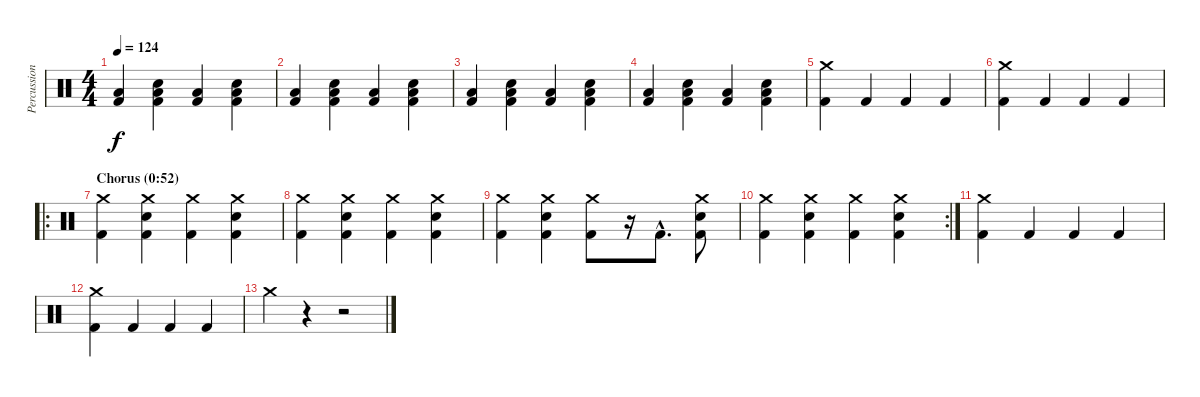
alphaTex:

\track ("Percussion" "Percussion") {instrument percussion}
\staff {score}
\articulation defaults
\ts (4 4)
\tempo 124
\clef neutral
\ks c
("Low Floor Tom (hit)" "Kick (hit) 2").4{dy f} ("Low Floor Tom (hit)" "Snare (hit) 2" "Kick (hit) 2").4 ("Low Floor Tom (hit)" "Kick (hit) 2").4 ("Low Floor Tom (hit)" "Snare (hit) 2" "Kick (hit) 2").4 |
("Low Floor Tom (hit)" "Kick (hit) 2").4 ("Low Floor Tom (hit)" "Snare (hit) 2" "Kick (hit) 2").4 ("Low Floor Tom (hit)" "Kick (hit) 2").4 ("Low Floor Tom (hit)" "Snare (hit) 2" "Kick (hit) 2").4 |
("Low Floor Tom (hit)" "Kick (hit) 2").4 ("Low Floor Tom (hit)" "Snare (hit) 2" "Kick (hit) 2").4 ("Low Floor Tom (hit)" "Kick (hit) 2").4 ("Low Floor Tom (hit)" "Snare (hit) 2" "Kick (hit) 2").4 |
("Low Floor Tom (hit)" "Kick (hit) 2").4 ("Low Floor Tom (hit)" "Snare (hit) 2" "Kick (hit) 2").4 ("Low Floor Tom (hit)" "Kick (hit) 2").4 ("Low Floor Tom (hit)" "Snare (hit) 2" "Kick (hit) 2").4 |
("Crash medium (hit)" "Kick (hit) 2").4 "Kick (hit) 2".4 "Kick (hit) 2".4 "Kick (hit) 2".4 |
("Crash medium (hit)" "Kick (hit) 2").4 "Kick (hit) 2".4 "Kick (hit) 2".4 "Kick (hit) 2".4 |
\ro
\section ("" "Chorus (0:52)")
("Crash medium (hit)" "Kick (hit) 2").4 ("Crash medium (hit)" "Snare (hit) 2" "Kick (hit) 2").4 ("Crash medium (hit)" "Kick (hit) 2").4 ("Crash medium (hit)" "Snare (hit) 2" "Kick (hit) 2").4 |
("Crash medium (hit)" "Kick (hit) 2").4 ("Crash medium (hit)" "Snare (hit) 2" "Kick (hit) 2").4 ("Crash medium (hit)" "Kick (hit) 2").4 ("Crash medium (hit)" "Snare (hit) 2" "Kick (hit) 2").4 |
("Crash medium (hit)" "Kick (hit) 2").4 ("Crash medium (hit)" "Snare (hit) 2" "Kick (hit) 2").4 ("Crash medium (hit)" "Kick (hit) 2").8 r.16 "Kick (hit) 2"{hac}.8{d} ("Crash medium (hit)" "Snare (hit) 2" "Kick (hit) 2").8 |
\rc 2
("Crash medium (hit)" "Kick (hit) 2").4 ("Crash medium (hit)" "Snare (hit) 2" "Kick (hit) 2").4 ("Crash medium (hit)" "Kick (hit) 2").4 ("Crash medium (hit)" "Snare (hit) 2" "Kick (hit) 2").4 |
("Crash medium (hit)" "Kick (hit) 2").4 "Kick (hit) 2".4 "Kick (hit) 2".4 "Kick (hit) 2".4 |
("Crash medium (hit)" "Kick (hit) 2").4 "Kick (hit) 2".4 "Kick (hit) 2".4 "Kick (hit) 2".4 |
"Crash medium (hit)".4 r.4 r.2
